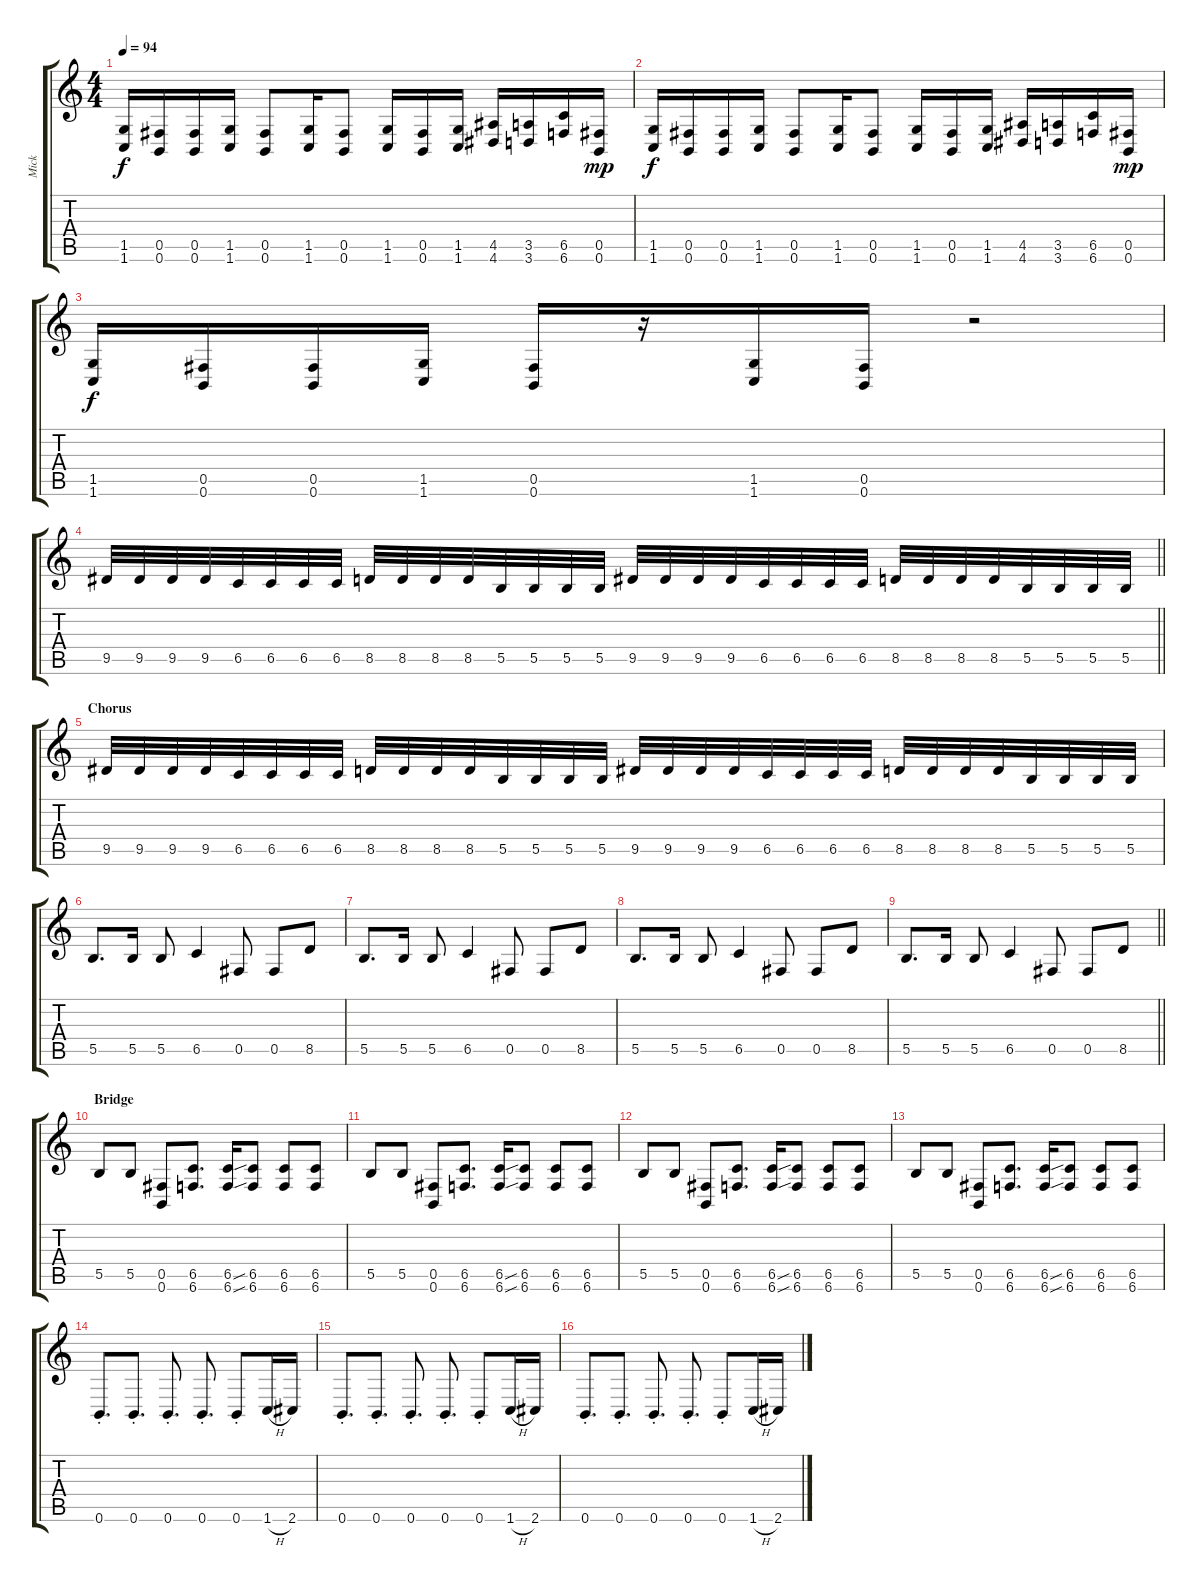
\track ("Mick" "Mick") {instrument distortionguitar}
\staff {score tabs}
\tuning (Db4 Ab3 E3 B2 Gb2 B1) {hide}
\ts (4 4)
\tempo 94
\clef g2
\ks c
(1.5 1.6).16{dy f} (0.5 0.6).16 (0.5 0.6).16 (1.5 1.6).16 (0.5 0.6).8 (1.5 1.6).16 (0.5 0.6).8 (1.5 1.6).16 (0.5 0.6).16 (1.5 1.6).16 (4.5 4.6).16 (3.5 3.6).16 (6.5 6.6).16 (0.5 0.6).16{dy mp} |
(1.5 1.6).16{dy f} (0.5 0.6).16 (0.5 0.6).16 (1.5 1.6).16 (0.5 0.6).8 (1.5 1.6).16 (0.5 0.6).8 (1.5 1.6).16 (0.5 0.6).16 (1.5 1.6).16 (4.5 4.6).16 (3.5 3.6).16 (6.5 6.6).16 (0.5 0.6).16{dy mp} |
(1.5 1.6).16{dy f} (0.5 0.6).16 (0.5 0.6).16 (1.5 1.6).16 (0.5 0.6).16 r.16 (1.5 1.6).16 (0.5 0.6).16 r.2 |
\barLineRight lightlight
9.5.32 9.5.32 9.5.32 9.5.32 6.5.32 6.5.32 6.5.32 6.5.32 8.5.32 8.5.32 8.5.32 8.5.32 5.5.32 5.5.32 5.5.32 5.5.32 9.5.32 9.5.32 9.5.32 9.5.32 6.5.32 6.5.32 6.5.32 6.5.32 8.5.32 8.5.32 8.5.32 8.5.32 5.5.32 5.5.32 5.5.32 5.5.32 |
\section ("" "Chorus")
9.5.32 9.5.32 9.5.32 9.5.32 6.5.32 6.5.32 6.5.32 6.5.32 8.5.32 8.5.32 8.5.32 8.5.32 5.5.32 5.5.32 5.5.32 5.5.32 9.5.32 9.5.32 9.5.32 9.5.32 6.5.32 6.5.32 6.5.32 6.5.32 8.5.32 8.5.32 8.5.32 8.5.32 5.5.32 5.5.32 5.5.32 5.5.32 |
5.5.8{d} 5.5.16 5.5.8 6.5.4 0.5.8 0.5.8 8.5.8 |
5.5.8{d} 5.5.16 5.5.8 6.5.4 0.5.8 0.5.8 8.5.8 |
5.5.8{d} 5.5.16 5.5.8 6.5.4 0.5.8 0.5.8 8.5.8 |
\barLineRight lightlight
5.5.8{d} 5.5.16 5.5.8 6.5.4 0.5.8 0.5.8 8.5.8 |
\section ("" "Bridge")
5.5.8 5.5.8 (0.5 0.6).8 (6.5 6.6).8{d} (6.5{sou} 6.6{sou}).16 (6.5 6.6).8 (6.5 6.6).8 (6.5 6.6).8 |
5.5.8 5.5.8 (0.5 0.6).8 (6.5 6.6).8{d} (6.5{sou} 6.6{sou}).16 (6.5 6.6).8 (6.5 6.6).8 (6.5 6.6).8 |
5.5.8 5.5.8 (0.5 0.6).8 (6.5 6.6).8{d} (6.5{sou} 6.6{sou}).16 (6.5 6.6).8 (6.5 6.6).8 (6.5 6.6).8 |
5.5.8 5.5.8 (0.5 0.6).8 (6.5 6.6).8{d} (6.5{sou} 6.6{sou}).16 (6.5 6.6).8 (6.5 6.6).8 (6.5 6.6).8 |
0.6{st}.8{d} 0.6{st}.8{d} 0.6{st}.8{d} 0.6{st}.8{d} 0.6{st}.8 1.6{h}.16 2.6.16 |
0.6{st}.8{d} 0.6{st}.8{d} 0.6{st}.8{d} 0.6{st}.8{d} 0.6{st}.8 1.6{h}.16 2.6.16 |
0.6{st}.8{d} 0.6{st}.8{d} 0.6{st}.8{d} 0.6{st}.8{d} 0.6{st}.8 1.6{h}.16 2.6.16
